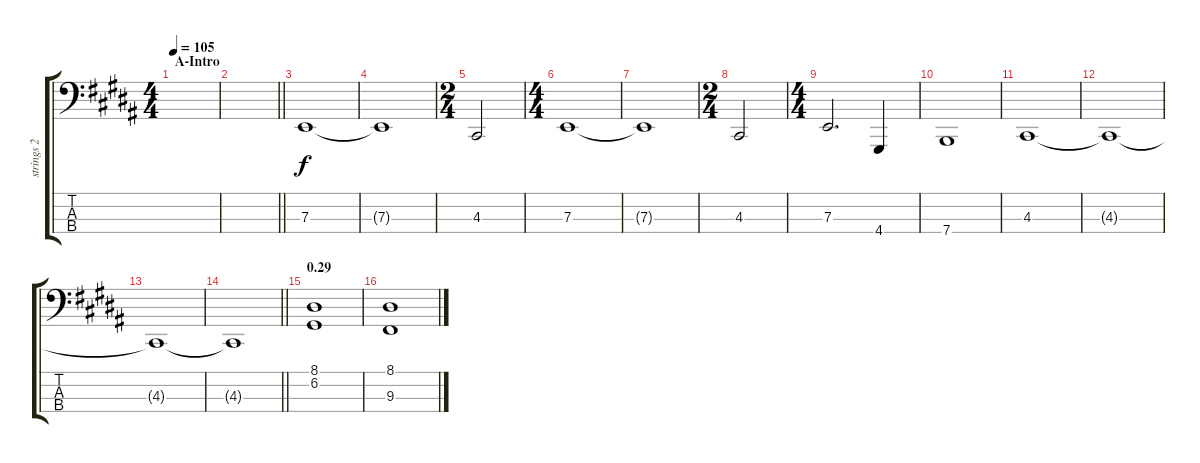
\track ("strings 2" "strings 2") {instrument stringensemble2}
\staff {score tabs}
\tuning (G2 D2 A1 E1) {hide}
\ts (4 4)
\section ("" "A-Intro")
\tempo 105
\clef f4
\ks b
|
\barLineRight lightlight
|
7.3.1 |
7.3{t}.1 |
\ts (2 4)
4.3.2 |
\ts (4 4)
7.3.1 |
7.3{t}.1 |
\ts (2 4)
4.3.2 |
\ts (4 4)
7.3.2{d} 4.4.4 |
7.4.1 |
4.3.1 |
4.3{t}.1 |
4.3{t}.1{volume 5} |
\barLineRight lightlight
4.3{t}.1 |
\section ("" "0.29")
(8.1 6.2).1{volume 11} |
(8.1 9.3).1
